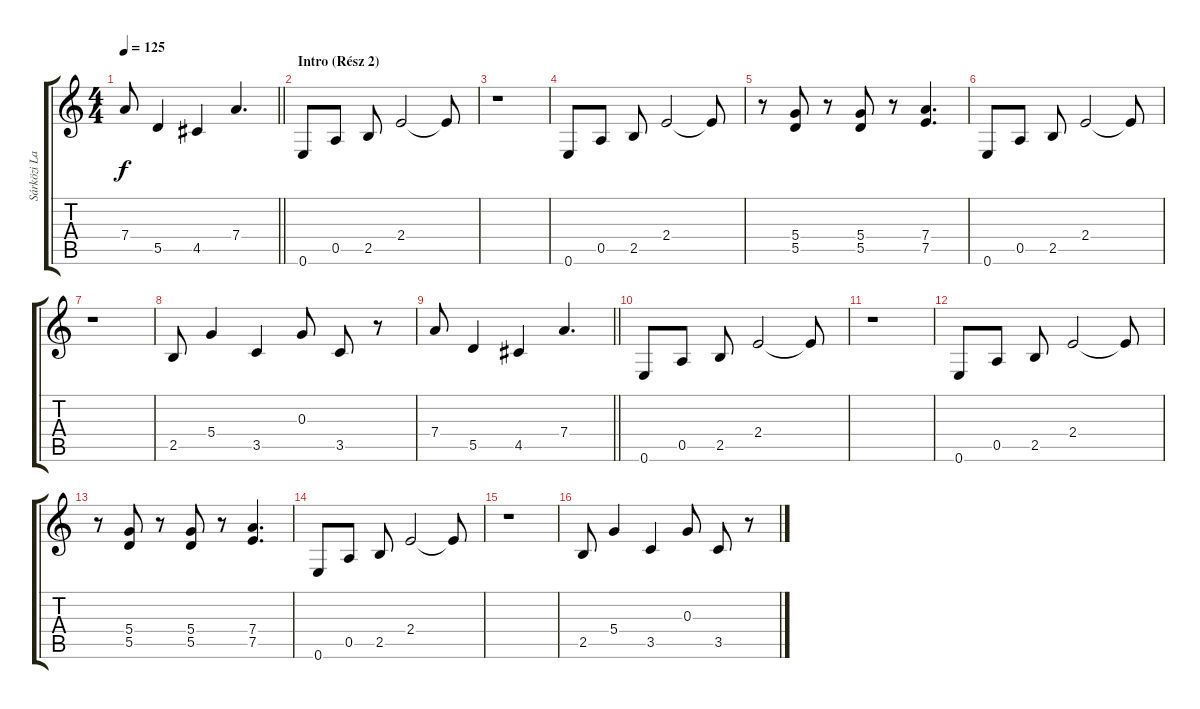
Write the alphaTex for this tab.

\track ("Sárközi Lajos - Gitár" "Sárközi La") {instrument acousticguitarsteel}
\staff {score tabs}
\tuning (E4 B3 G3 D3 A2 E2) {hide}
\ts (4 4)
\tempo 125
\clef g2
\barLineRight lightlight
\ks c
7.4.8{dy f} 5.5.4 4.5.4 7.4.4{d} |
\section ("" "Intro (Rész 2)")
0.6.8 0.5.8 2.5.8 2.4.2 2.4{t}.8 |
r.1 |
0.6.8 0.5.8 2.5.8 2.4.2 2.4{t}.8 |
r.8 (5.4 5.5).8 r.8 (5.4 5.5).8 r.8 (7.4 7.5).4{d} |
0.6.8 0.5.8 2.5.8 2.4.2 2.4{t}.8 |
r.1 |
2.5.8 5.4.4 3.5.4 0.3.8 3.5.8 r.8 |
\barLineRight lightlight
7.4.8 5.5.4 4.5.4 7.4.4{d} |
0.6.8 0.5.8 2.5.8 2.4.2 2.4{t}.8 |
r.1 |
0.6.8 0.5.8 2.5.8 2.4.2 2.4{t}.8 |
r.8 (5.4 5.5).8 r.8 (5.4 5.5).8 r.8 (7.4 7.5).4{d} |
0.6.8 0.5.8 2.5.8 2.4.2 2.4{t}.8 |
r.1 |
2.5.8 5.4.4 3.5.4 0.3.8 3.5.8 r.8
